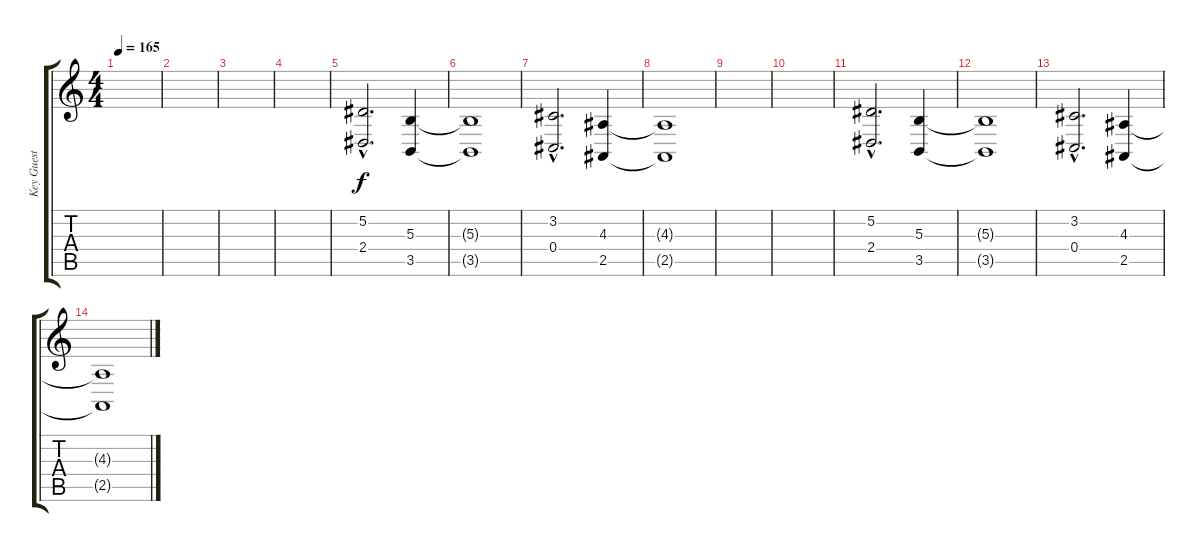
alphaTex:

\track ("Key Guest 2" "Key Guest ") {instrument stringensemble2}
\staff {score tabs}
\tuning (Eb4 Bb3 Gb3 Db3 Ab2 Eb2) {hide}
\ts (4 4)
\tempo 165
\clef g2
\ks c
|
|
|
|
(5.2{hac} 2.4{hac}).2{d instrument tremolostrings} (5.3 3.5).4 |
(5.3{t} 3.5{t}).1 |
(3.2{hac} 0.4{hac}).2{d} (4.3 2.5).4 |
(4.3{t} 2.5{t}).1 |
|
|
(5.2{hac} 2.4{hac}).2{d instrument tremolostrings} (5.3 3.5).4 |
(5.3{t} 3.5{t}).1 |
(3.2{hac} 0.4{hac}).2{d} (4.3 2.5).4 |
(4.3{t} 2.5{t}).1
